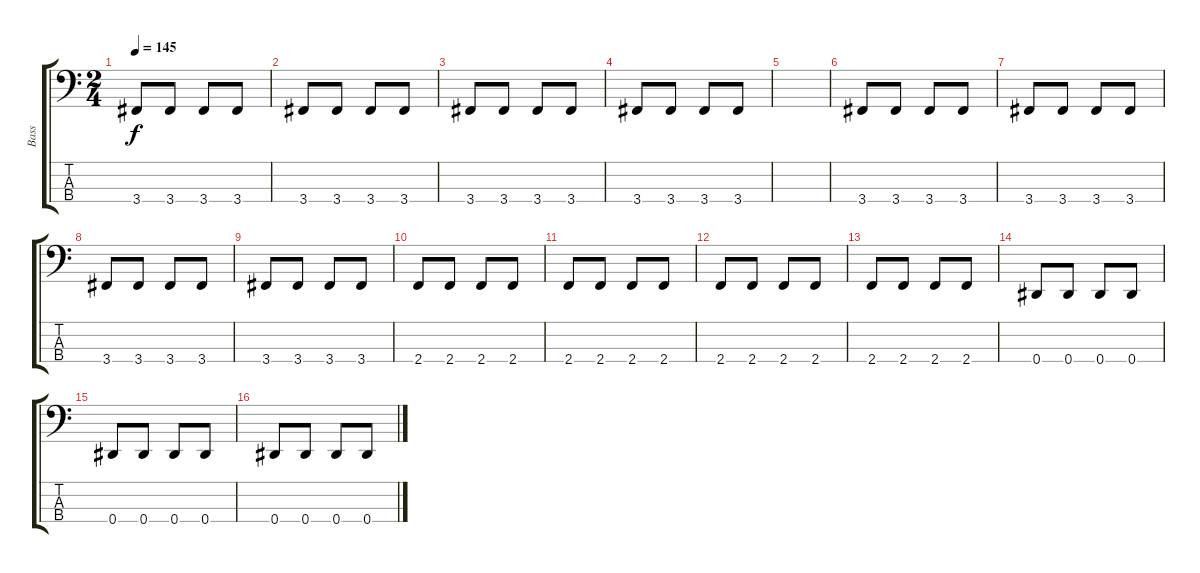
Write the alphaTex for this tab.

\track ("Bass" "Bass") {instrument electricbassfinger}
\staff {score tabs}
\tuning (Ab2 Eb2 Bb1 Eb1) {hide}
\ts (2 4)
\tempo 145
\clef f4
\ks c
3.4.8{dy f} 3.4.8 3.4.8 3.4.8 |
3.4.8 3.4.8 3.4.8 3.4.8 |
3.4.8 3.4.8 3.4.8 3.4.8 |
3.4.8 3.4.8 3.4.8 3.4.8 |
|
3.4.8 3.4.8 3.4.8 3.4.8 |
3.4.8 3.4.8 3.4.8 3.4.8 |
3.4.8 3.4.8 3.4.8 3.4.8 |
3.4.8 3.4.8 3.4.8 3.4.8 |
2.4.8 2.4.8 2.4.8 2.4.8 |
2.4.8 2.4.8 2.4.8 2.4.8 |
2.4.8 2.4.8 2.4.8 2.4.8 |
2.4.8 2.4.8 2.4.8 2.4.8 |
0.4.8 0.4.8 0.4.8 0.4.8 |
0.4.8 0.4.8 0.4.8 0.4.8 |
0.4.8 0.4.8 0.4.8 0.4.8
